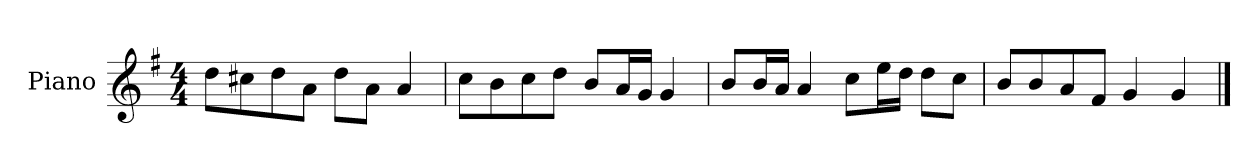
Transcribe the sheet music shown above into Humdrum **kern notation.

**kern
*part1
*staff1
*I"Piano
*I'P-no
*clefG2
*k[f#]
*M4/4
*MM90
=1
8dd\L
8cc#X\
8dd\
8a\J
8dd\L
8a\J
4a/
=2
8cc\L
8b\
8cc\
8dd\J
8b/L
16a/L
16g/JJ
4g/
=3
8b/L
16b/L
16a/JJ
4a/
8cc\L
16ee\L
16dd\JJ
8dd\L
8cc\J
=4
8b/L
8b/
8a/
8f#/J
4g/
4g/
==
*-
